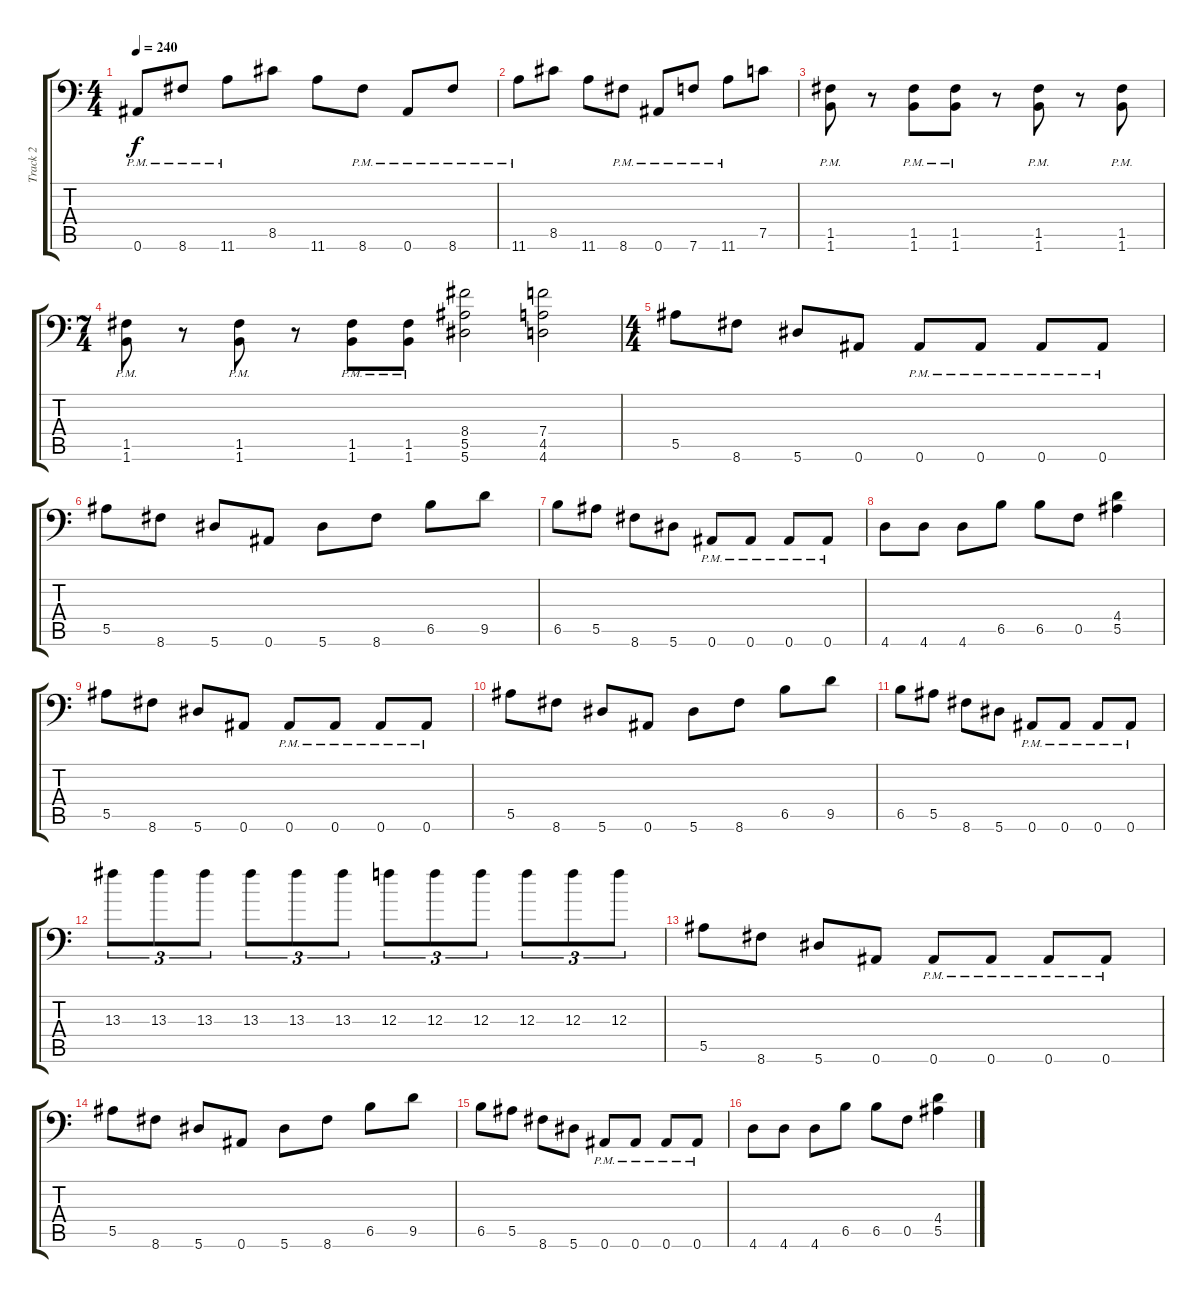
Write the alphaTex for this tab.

\track ("Track 2" "Track 2") {instrument distortionguitar}
\staff {score tabs}
\tuning (D4 A3 F3 Bb2 F2 Bb1) {hide}
\ts (4 4)
\tempo 240
\clef f4
\ks c
0.6{pm}.8{dy f} 8.6{pm}.8 11.6{pm}.8 8.5.8 11.6.8 8.6{pm}.8 0.6{pm}.8 8.6{pm}.8 |
11.6{pm}.8 8.5.8 11.6.8 8.6{pm}.8 0.6{pm}.8 7.6{pm}.8 11.6{pm}.8 7.5.8 |
(1.5{pm} 1.6{pm}).8 r.8 (1.5{pm} 1.6{pm}).8 (1.5{pm} 1.6{pm}).8 r.8 (1.5{pm} 1.6{pm}).8 r.8 (1.5{pm} 1.6{pm}).8 |
\ts (7 4)
(1.5{pm} 1.6{pm}).8 r.8 (1.5{pm} 1.6{pm}).8 r.8 (1.5{pm} 1.6{pm}).8 (1.5{pm} 1.6{pm}).8 (8.4 5.5 5.6).2 (7.4 4.5 4.6).2 |
\ts (4 4)
5.5.8 8.6.8 5.6.8 0.6.8 0.6{pm}.8 0.6{pm}.8 0.6{pm}.8 0.6{pm}.8 |
5.5.8 8.6.8 5.6.8 0.6.8 5.6.8 8.6.8 6.5.8 9.5.8 |
6.5.8 5.5.8 8.6.8 5.6.8 0.6{pm}.8 0.6{pm}.8 0.6{pm}.8 0.6{pm}.8 |
4.6.8 4.6.8 4.6.8 6.5.8 6.5.8 0.5.8 (4.4 5.5).4 |
5.5.8 8.6.8 5.6.8 0.6.8 0.6{pm}.8 0.6{pm}.8 0.6{pm}.8 0.6{pm}.8 |
5.5.8 8.6.8 5.6.8 0.6.8 5.6.8 8.6.8 6.5.8 9.5.8 |
6.5.8 5.5.8 8.6.8 5.6.8 0.6{pm}.8 0.6{pm}.8 0.6{pm}.8 0.6{pm}.8 |
13.3.8{tu (3 2)} 13.3.8{tu (3 2)} 13.3.8{tu (3 2)} 13.3.8{tu (3 2)} 13.3.8{tu (3 2)} 13.3.8{tu (3 2)} 12.3.8{tu (3 2)} 12.3.8{tu (3 2)} 12.3.8{tu (3 2)} 12.3.8{tu (3 2)} 12.3.8{tu (3 2)} 12.3.8{tu (3 2)} |
5.5.8 8.6.8 5.6.8 0.6.8 0.6{pm}.8 0.6{pm}.8 0.6{pm}.8 0.6{pm}.8 |
5.5.8 8.6.8 5.6.8 0.6.8 5.6.8 8.6.8 6.5.8 9.5.8 |
6.5.8 5.5.8 8.6.8 5.6.8 0.6{pm}.8 0.6{pm}.8 0.6{pm}.8 0.6{pm}.8 |
4.6.8 4.6.8 4.6.8 6.5.8 6.5.8 0.5.8 (4.4 5.5).4
